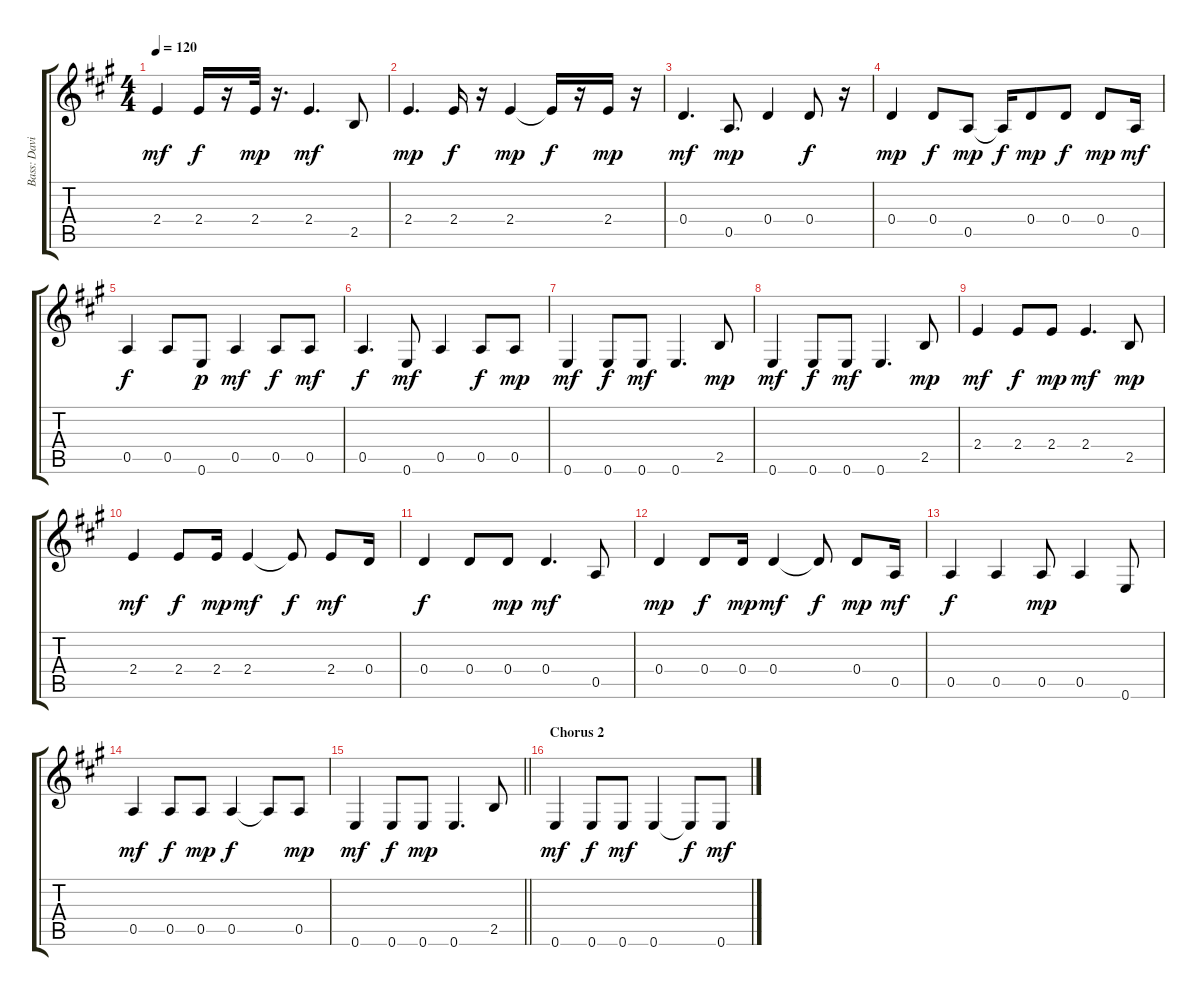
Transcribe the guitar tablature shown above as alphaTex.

\track ("Bass: David Hood" "Bass: Davi") {instrument electricbasspick}
\staff {score tabs}
\tuning (E4 B3 G3 D3 A2 E2) {hide}
\ts (4 4)
\tempo 120
\clef g2
\ks a
2.4.4{dy mf} 2.4.16{dy f} r.16 2.4.32{dy mp} r.16{d} 2.4.4{d dy mf} 2.5.8 |
2.4.4{d dy mp} 2.4.16{dy f} r.16 2.4.4{dy mp} 2.4{t}.16{dy f} r.16 2.4.16{dy mp} r.16 |
0.4.4{d dy mf} 0.5.8{d dy mp} 0.4.4 0.4.8{dy f} r.16 |
0.4.4{dy mp} 0.4.8{dy f} 0.5.8{dy mp} 0.5{t}.16{dy f} 0.4.8{dy mp} 0.4.8{dy f} 0.4.8{dy mp} 0.5.16{dy mf} |
0.5.4{dy f} 0.5.8 0.6.8{dy p} 0.5.4{dy mf} 0.5.8{dy f} 0.5.8{dy mf} |
0.5.4{d dy f} 0.6.8{dy mf} 0.5.4 0.5.8{dy f} 0.5.8{dy mp} |
0.6.4{dy mf} 0.6.8{dy f} 0.6.8{dy mf} 0.6.4{d} 2.5.8{dy mp} |
0.6.4{dy mf} 0.6.8{dy f} 0.6.8{dy mf} 0.6.4{d} 2.5.8{dy mp} |
2.4.4{dy mf} 2.4.8{dy f} 2.4.8{dy mp} 2.4.4{d dy mf} 2.5.8{dy mp} |
2.4.4{dy mf} 2.4.8{dy f} 2.4.16{dy mp} 2.4.4{dy mf} 2.4{t}.8{dy f} 2.4.8{dy mf} 0.4.16 |
0.4.4{dy f} 0.4.8 0.4.8{dy mp} 0.4.4{d dy mf} 0.5.8 |
0.4.4{dy mp} 0.4.8{dy f} 0.4.16{dy mp} 0.4.4{dy mf} 0.4{t}.8{dy f} 0.4.8{dy mp} 0.5.16{dy mf} |
0.5.4{dy f} 0.5.4 0.5.8{dy mp} 0.5.4 0.6.8 |
0.5.4{dy mf} 0.5.8{dy f} 0.5.8{dy mp} 0.5.4{dy f} 0.5{t}.8 0.5.8{dy mp} |
\barLineRight lightlight
0.6.4{dy mf} 0.6.8{dy f} 0.6.8{dy mp} 0.6.4{d} 2.5.8 |
\section ("" "Chorus 2")
0.6.4{dy mf} 0.6.8{dy f} 0.6.8{dy mf} 0.6.4 0.6{t}.8{dy f} 0.6.8{dy mf}
